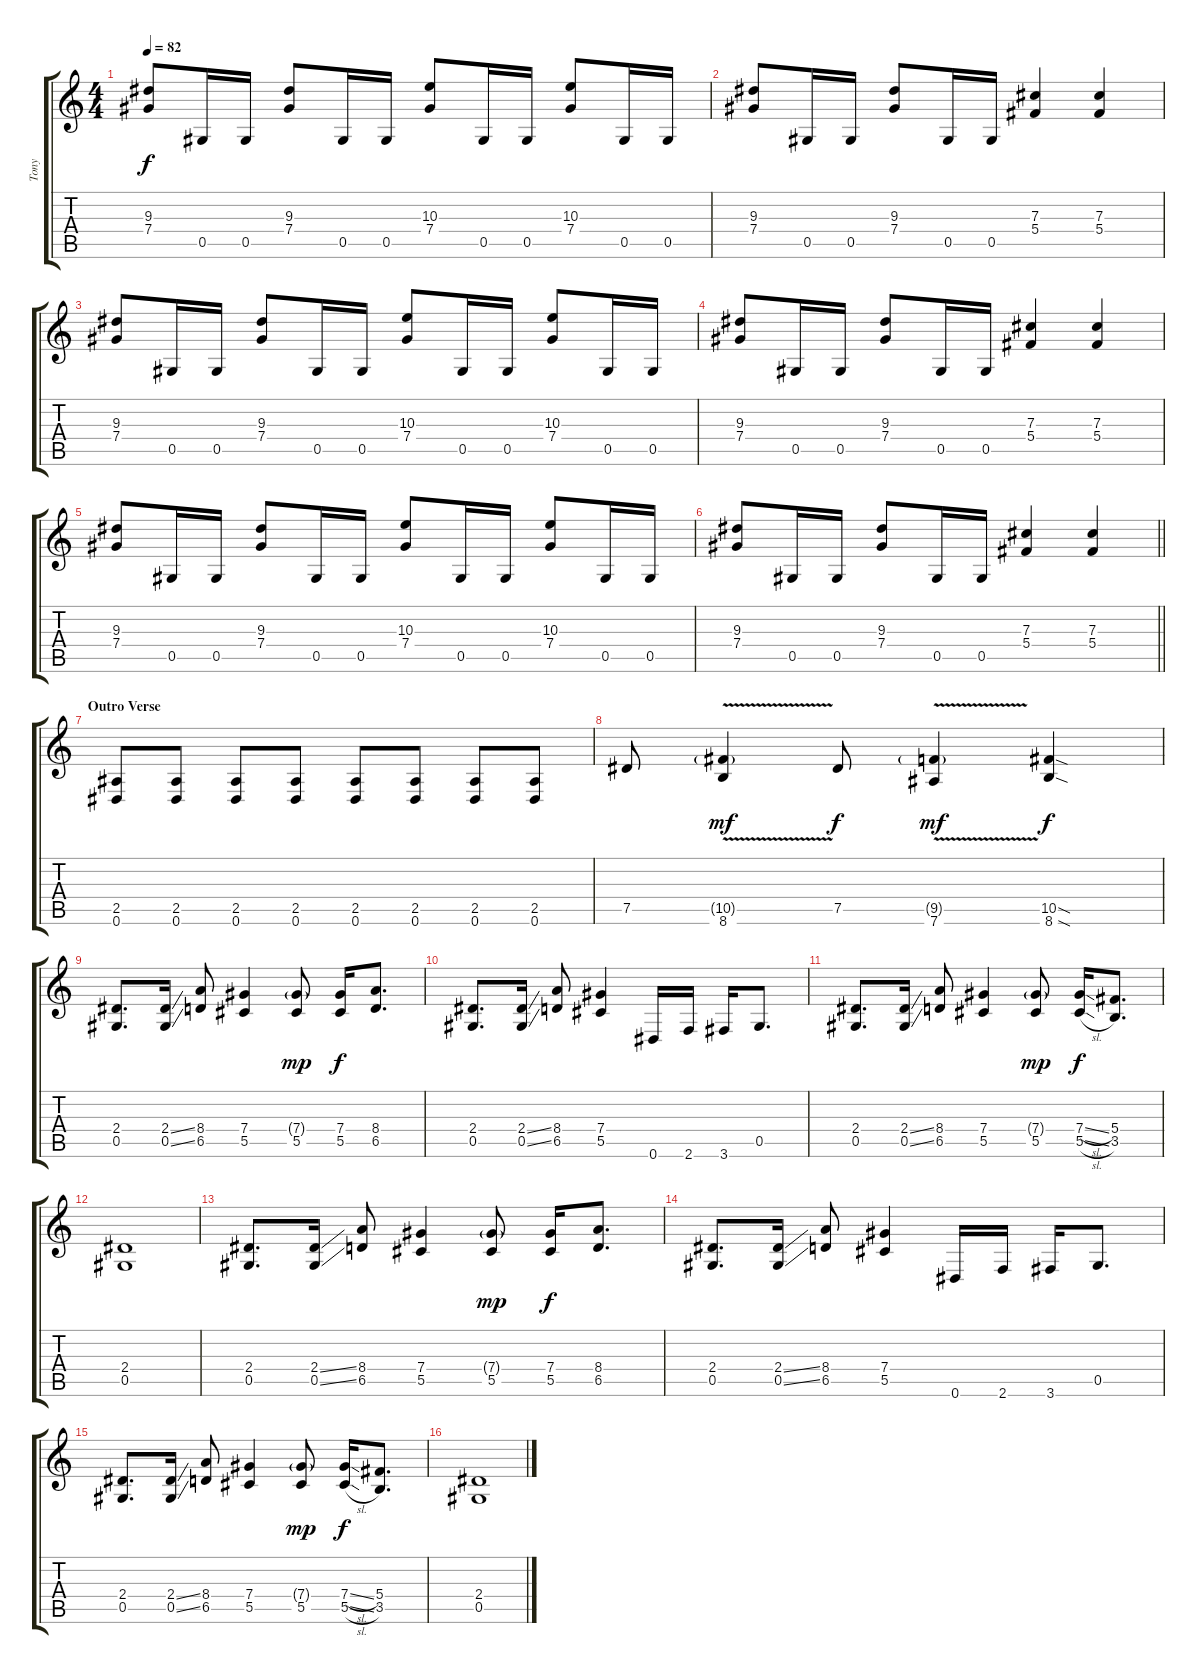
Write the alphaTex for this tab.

\track ("Tony" "Tony") {instrument distortionguitar}
\staff {score tabs}
\tuning (Eb4 Bb3 Gb3 Db3 Ab2 Eb2) {hide}
\ts (4 4)
\tempo 82
\clef g2
\ks c
(9.3 7.4).8{dy f} 0.5.16 0.5.16 (9.3 7.4).8 0.5.16 0.5.16 (10.3 7.4).8 0.5.16 0.5.16 (10.3 7.4).8 0.5.16 0.5.16 |
(9.3 7.4).8 0.5.16 0.5.16 (9.3 7.4).8 0.5.16 0.5.16 (7.3 5.4).4 (7.3 5.4).4 |
(9.3 7.4).8 0.5.16 0.5.16 (9.3 7.4).8 0.5.16 0.5.16 (10.3 7.4).8 0.5.16 0.5.16 (10.3 7.4).8 0.5.16 0.5.16 |
(9.3 7.4).8 0.5.16 0.5.16 (9.3 7.4).8 0.5.16 0.5.16 (7.3 5.4).4 (7.3 5.4).4 |
(9.3 7.4).8 0.5.16 0.5.16 (9.3 7.4).8 0.5.16 0.5.16 (10.3 7.4).8 0.5.16 0.5.16 (10.3 7.4).8 0.5.16 0.5.16 |
\barLineRight lightlight
(9.3 7.4).8 0.5.16 0.5.16 (9.3 7.4).8 0.5.16 0.5.16 (7.3 5.4).4 (7.3 5.4).4 |
\section ("" "Outro Verse")
(2.5 0.6).8 (2.5 0.6).8 (2.5 0.6).8 (2.5 0.6).8 (2.5 0.6).8 (2.5 0.6).8 (2.5 0.6).8 (2.5 0.6).8 |
7.5.8 (10.5{v g} 8.6{v}).4{dy mf} 7.5.8{dy f} (9.5{v g} 7.6{v}).4{dy mf} (10.5{sod} 8.6{sod}).4{dy f} |
(2.4 0.5).8{d} (2.4{ss} 0.5{ss}).16 (8.4 6.5).8 (7.4 5.5).4 (7.4{g} 5.5).8{dy mp} (7.4 5.5).16{dy f} (8.4 6.5).8{d} |
(2.4 0.5).8{d} (2.4{ss} 0.5{ss}).16 (8.4 6.5).8 (7.4 5.5).4 0.6.16 2.6.16 3.6.16 0.5.8{d} |
(2.4 0.5).8{d} (2.4{ss} 0.5{ss}).16 (8.4 6.5).8 (7.4 5.5).4 (7.4{g} 5.5).8{dy mp} (7.4{sl} 5.5{sl}).16{dy f} (5.4 3.5).8{d} |
(2.4 0.5).1 |
(2.4 0.5).8{d} (2.4{ss} 0.5{ss}).16 (8.4 6.5).8 (7.4 5.5).4 (7.4{g} 5.5).8{dy mp} (7.4 5.5).16{dy f} (8.4 6.5).8{d} |
(2.4 0.5).8{d} (2.4{ss} 0.5{ss}).16 (8.4 6.5).8 (7.4 5.5).4 0.6.16 2.6.16 3.6.16 0.5.8{d} |
(2.4 0.5).8{d} (2.4{ss} 0.5{ss}).16 (8.4 6.5).8 (7.4 5.5).4 (7.4{g} 5.5).8{dy mp} (7.4{sl} 5.5{sl}).16{dy f} (5.4 3.5).8{d} |
(2.4 0.5).1
